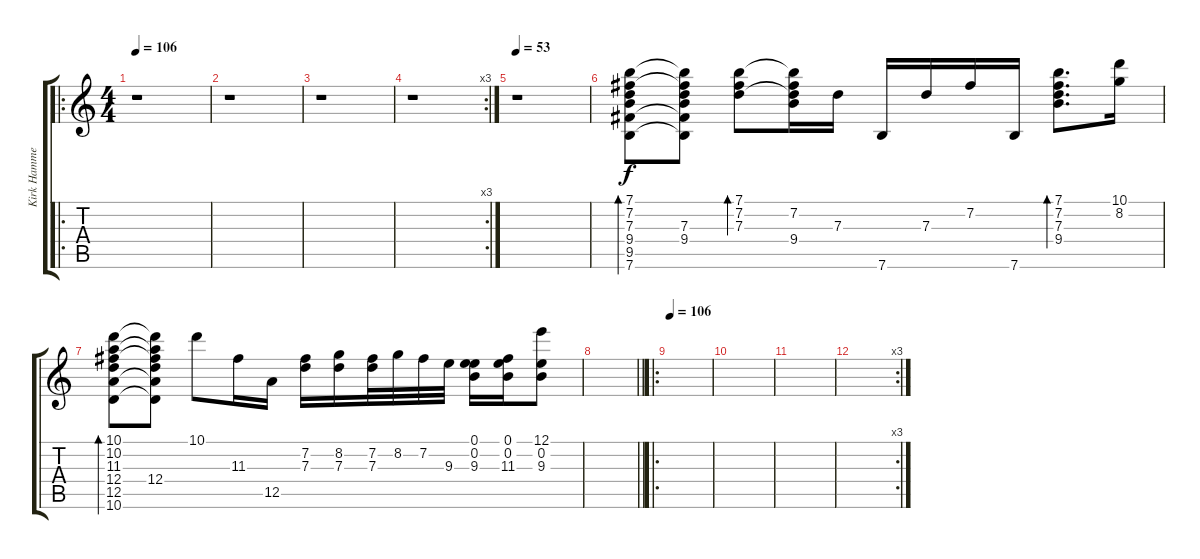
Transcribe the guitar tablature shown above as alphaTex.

\track ("Kirk Hammett" "Kirk Hamme") {instrument distortionguitar}
\staff {score tabs}
\tuning (E4 B3 G3 D3 A2 E2) {hide}
\ro
\ts (4 4)
\tempo 106
\tempo 53
\tempo 106
\clef g2
\ks c
r.1{dy f instrument distortionguitar} |
r.1 |
r.1 |
\rc 3
r.1 |
\tempo 53
r.1 |
(7.1 7.2 7.3 9.4 9.5 7.6).8{bd 60 volume 13 balance 5 instrument acousticguitarsteel} (7.1{t} 7.2{t} 7.3 9.4 9.5{t} 7.6{t}).8 (7.1 7.2 7.3).8{bd 60} (7.1{t} 7.2 7.3{t} 9.4).16 7.3.16 7.6.16 7.3.16 7.2.16 7.6.16 (7.1 7.2 7.3 9.4).8{d bd 60} (10.1 8.2).16 |
(10.1 10.2 11.3 12.4 12.5 10.6).8{bd 60} (10.1{t} 10.2{t} 11.3{t} 12.4 12.5{t} 10.6{t}).8 10.1.8 11.3.16 12.5.16 (7.2 7.3).16 (8.2 7.3).16 (7.2 7.3).32 8.2.32 7.2.32 9.3.32 (0.1 0.2 9.3).16 (0.1 0.2 11.3).16 (12.1 0.2 9.3).8 |
\barLineRight lightlight
|
\ro
\tempo 106
|
|
|
\rc 3
